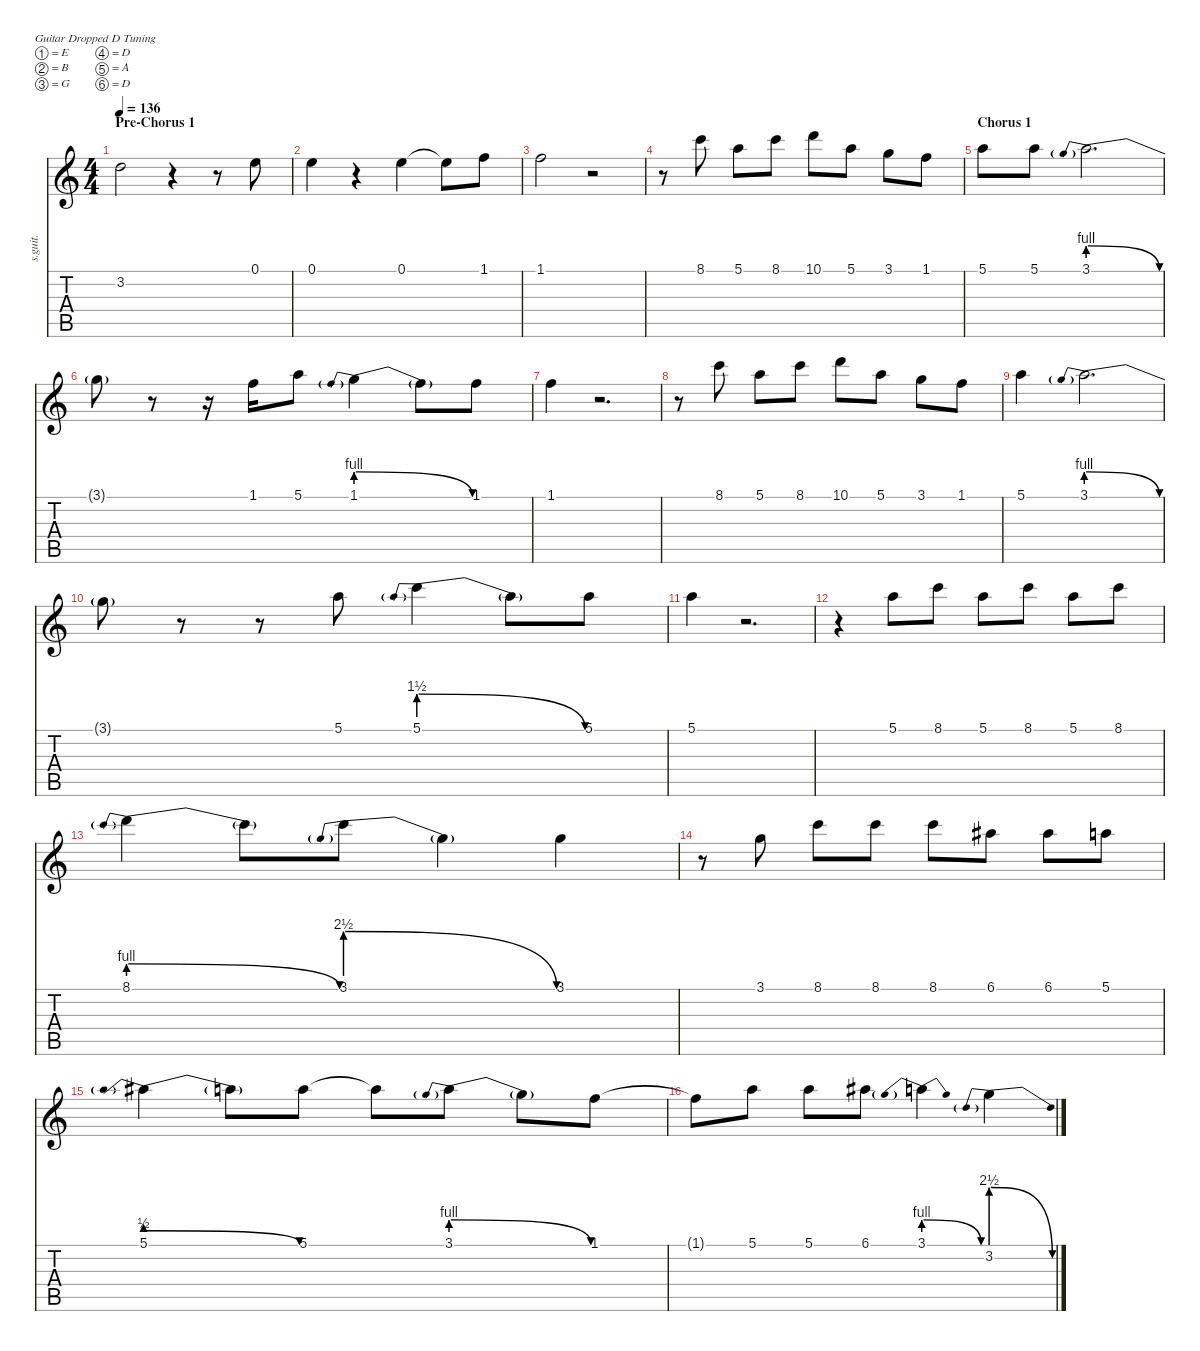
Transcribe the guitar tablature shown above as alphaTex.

\defaultSystemsLayout 4
\hideDynamics
\bracketExtendMode nobrackets
\track ("Hayley Williams - Lead Vocals" "s.guit.") {instrument altosax}
\staff {score tabs}
\tuning (E4 B3 G3 D3 A2 D2)
\displaytranspose 12
\ts (4 4)
\section ("" "Pre-Chorus 1")
\tempo 136
\clef g2
\ks c
3.2.2{lyrics (0 "") lyrics (1 "") lyrics (2 "") lyrics (3 "") lyrics (4 "") dy f} r.4 r.8 0.1.8{lyrics (0 "") lyrics (1 "") lyrics (2 "") lyrics (3 "") lyrics (4 "")} |
0.1.4{lyrics (0 "") lyrics (1 "") lyrics (2 "") lyrics (3 "") lyrics (4 "")} r.4 0.1.4{lyrics (0 "") lyrics (1 "") lyrics (2 "") lyrics (3 "") lyrics (4 "")} 0.1{t}.8{lyrics (0 "") lyrics (1 "") lyrics (2 "") lyrics (3 "") lyrics (4 "")} 1.1.8{lyrics (0 "") lyrics (1 "") lyrics (2 "") lyrics (3 "") lyrics (4 "")} |
1.1.2{lyrics (0 "") lyrics (1 "") lyrics (2 "") lyrics (3 "") lyrics (4 "")} r.2 |
r.8 8.1.8{lyrics (0 "") lyrics (1 "") lyrics (2 "") lyrics (3 "") lyrics (4 "")} 5.1.8{lyrics (0 "") lyrics (1 "") lyrics (2 "") lyrics (3 "") lyrics (4 "")} 8.1.8{lyrics (0 "") lyrics (1 "") lyrics (2 "") lyrics (3 "") lyrics (4 "")} 10.1.8{lyrics (0 "") lyrics (1 "") lyrics (2 "") lyrics (3 "") lyrics (4 "")} 5.1.8{lyrics (0 "") lyrics (1 "") lyrics (2 "") lyrics (3 "") lyrics (4 "")} 3.1.8{lyrics (0 "") lyrics (1 "") lyrics (2 "") lyrics (3 "") lyrics (4 "")} 1.1.8{lyrics (0 "") lyrics (1 "") lyrics (2 "") lyrics (3 "") lyrics (4 "")} |
\section ("" "Chorus 1")
5.1.8{lyrics (0 "") lyrics (1 "") lyrics (2 "") lyrics (3 "") lyrics (4 "") dy ff} 5.1.8{lyrics (0 "") lyrics (1 "") lyrics (2 "") lyrics (3 "") lyrics (4 "")} 3.1{be (prebendrelease 0 4 60 0)}.2{d lyrics (0 "") lyrics (1 "") lyrics (2 "") lyrics (3 "") lyrics (4 "")} |
3.1{t}.8{lyrics (0 "") lyrics (1 "") lyrics (2 "") lyrics (3 "") lyrics (4 "")} r.8 r.16 1.1.16{lyrics (0 "") lyrics (1 "") lyrics (2 "") lyrics (3 "") lyrics (4 "")} 5.1.8{lyrics (0 "") lyrics (1 "") lyrics (2 "") lyrics (3 "") lyrics (4 "")} 1.1{be (prebendrelease 0 4 30 0)}.4{lyrics (0 "") lyrics (1 "") lyrics (2 "") lyrics (3 "") lyrics (4 "")} 1.1{t}.8{lyrics (0 "") lyrics (1 "") lyrics (2 "") lyrics (3 "") lyrics (4 "")} 1.1.8{lyrics (0 "") lyrics (1 "") lyrics (2 "") lyrics (3 "") lyrics (4 "")} |
1.1.4{lyrics (0 "") lyrics (1 "") lyrics (2 "") lyrics (3 "") lyrics (4 "")} r.2{d} |
r.8 8.1.8{lyrics (0 "") lyrics (1 "") lyrics (2 "") lyrics (3 "") lyrics (4 "")} 5.1.8{lyrics (0 "") lyrics (1 "") lyrics (2 "") lyrics (3 "") lyrics (4 "")} 8.1.8{lyrics (0 "") lyrics (1 "") lyrics (2 "") lyrics (3 "") lyrics (4 "")} 10.1.8{lyrics (0 "") lyrics (1 "") lyrics (2 "") lyrics (3 "") lyrics (4 "")} 5.1.8{lyrics (0 "") lyrics (1 "") lyrics (2 "") lyrics (3 "") lyrics (4 "")} 3.1.8{lyrics (0 "") lyrics (1 "") lyrics (2 "") lyrics (3 "") lyrics (4 "")} 1.1.8{lyrics (0 "") lyrics (1 "") lyrics (2 "") lyrics (3 "") lyrics (4 "")} |
5.1.4{lyrics (0 "") lyrics (1 "") lyrics (2 "") lyrics (3 "") lyrics (4 "")} 3.1{be (prebendrelease 0 4 60 0)}.2{d lyrics (0 "") lyrics (1 "") lyrics (2 "") lyrics (3 "") lyrics (4 "")} |
3.1{t}.8{lyrics (0 "") lyrics (1 "") lyrics (2 "") lyrics (3 "") lyrics (4 "")} r.8 r.8 5.1.8{lyrics (0 "") lyrics (1 "") lyrics (2 "") lyrics (3 "") lyrics (4 "")} 5.1{be (prebendrelease 0 6 30 0)}.4{lyrics (0 "") lyrics (1 "") lyrics (2 "") lyrics (3 "") lyrics (4 "")} 5.1{t}.8{lyrics (0 "") lyrics (1 "") lyrics (2 "") lyrics (3 "") lyrics (4 "")} 5.1.8{lyrics (0 "") lyrics (1 "") lyrics (2 "") lyrics (3 "") lyrics (4 "")} |
5.1.4{lyrics (0 "") lyrics (1 "") lyrics (2 "") lyrics (3 "") lyrics (4 "")} r.2{d} |
r.4 5.1.8{lyrics (0 "") lyrics (1 "") lyrics (2 "") lyrics (3 "") lyrics (4 "")} 8.1.8{lyrics (0 "") lyrics (1 "") lyrics (2 "") lyrics (3 "") lyrics (4 "")} 5.1.8{lyrics (0 "") lyrics (1 "") lyrics (2 "") lyrics (3 "") lyrics (4 "")} 8.1.8{lyrics (0 "") lyrics (1 "") lyrics (2 "") lyrics (3 "") lyrics (4 "")} 5.1.8{lyrics (0 "") lyrics (1 "") lyrics (2 "") lyrics (3 "") lyrics (4 "")} 8.1.8{lyrics (0 "") lyrics (1 "") lyrics (2 "") lyrics (3 "") lyrics (4 "")} |
8.1{be (prebendrelease 0 4 30 0)}.4{lyrics (0 "") lyrics (1 "") lyrics (2 "") lyrics (3 "") lyrics (4 "")} 8.1{t}.8{lyrics (0 "") lyrics (1 "") lyrics (2 "") lyrics (3 "") lyrics (4 "")} 3.1{be (prebendrelease 0 10 30 0)}.8{lyrics (0 "") lyrics (1 "") lyrics (2 "") lyrics (3 "") lyrics (4 "")} 3.1{t}.4{lyrics (0 "") lyrics (1 "") lyrics (2 "") lyrics (3 "") lyrics (4 "")} 3.1.4{lyrics (0 "") lyrics (1 "") lyrics (2 "") lyrics (3 "") lyrics (4 "")} |
r.8 3.1.8{lyrics (0 "") lyrics (1 "") lyrics (2 "") lyrics (3 "") lyrics (4 "")} 8.1.8{lyrics (0 "") lyrics (1 "") lyrics (2 "") lyrics (3 "") lyrics (4 "")} 8.1.8{lyrics (0 "") lyrics (1 "") lyrics (2 "") lyrics (3 "") lyrics (4 "")} 8.1.8{lyrics (0 "") lyrics (1 "") lyrics (2 "") lyrics (3 "") lyrics (4 "")} 6.1{acc #}.8{lyrics (0 "") lyrics (1 "") lyrics (2 "") lyrics (3 "") lyrics (4 "")} 6.1{acc #}.8{lyrics (0 "") lyrics (1 "") lyrics (2 "") lyrics (3 "") lyrics (4 "")} 5.1.8{lyrics (0 "") lyrics (1 "") lyrics (2 "") lyrics (3 "") lyrics (4 "")} |
5.1{be (prebendrelease 0 2 30 0)}.4{lyrics (0 "") lyrics (1 "") lyrics (2 "") lyrics (3 "") lyrics (4 "")} 5.1{t}.8{lyrics (0 "") lyrics (1 "") lyrics (2 "") lyrics (3 "") lyrics (4 "")} 5.1.8{lyrics (0 "") lyrics (1 "") lyrics (2 "") lyrics (3 "") lyrics (4 "")} 5.1{t}.8{lyrics (0 "") lyrics (1 "") lyrics (2 "") lyrics (3 "") lyrics (4 "")} 3.1{be (prebendrelease 0 4 30 0)}.8{lyrics (0 "") lyrics (1 "") lyrics (2 "") lyrics (3 "") lyrics (4 "")} 3.1{t}.8{lyrics (0 "") lyrics (1 "") lyrics (2 "") lyrics (3 "") lyrics (4 "")} 1.1.8{lyrics (0 "") lyrics (1 "") lyrics (2 "") lyrics (3 "") lyrics (4 "")} |
1.1{t}.8{lyrics (0 "") lyrics (1 "") lyrics (2 "") lyrics (3 "") lyrics (4 "")} 5.1.8{lyrics (0 "") lyrics (1 "") lyrics (2 "") lyrics (3 "") lyrics (4 "")} 5.1.8{lyrics (0 "") lyrics (1 "") lyrics (2 "") lyrics (3 "") lyrics (4 "")} 6.1{acc #}.8{lyrics (0 "") lyrics (1 "") lyrics (2 "") lyrics (3 "") lyrics (4 "")} 3.1{be (prebendrelease 0 4 30 0)}.4{lyrics (0 "") lyrics (1 "") lyrics (2 "") lyrics (3 "") lyrics (4 "")} 3.2{be (prebendrelease 0 10 30 0)}.4{lyrics (0 "") lyrics (1 "") lyrics (2 "") lyrics (3 "") lyrics (4 "")}
